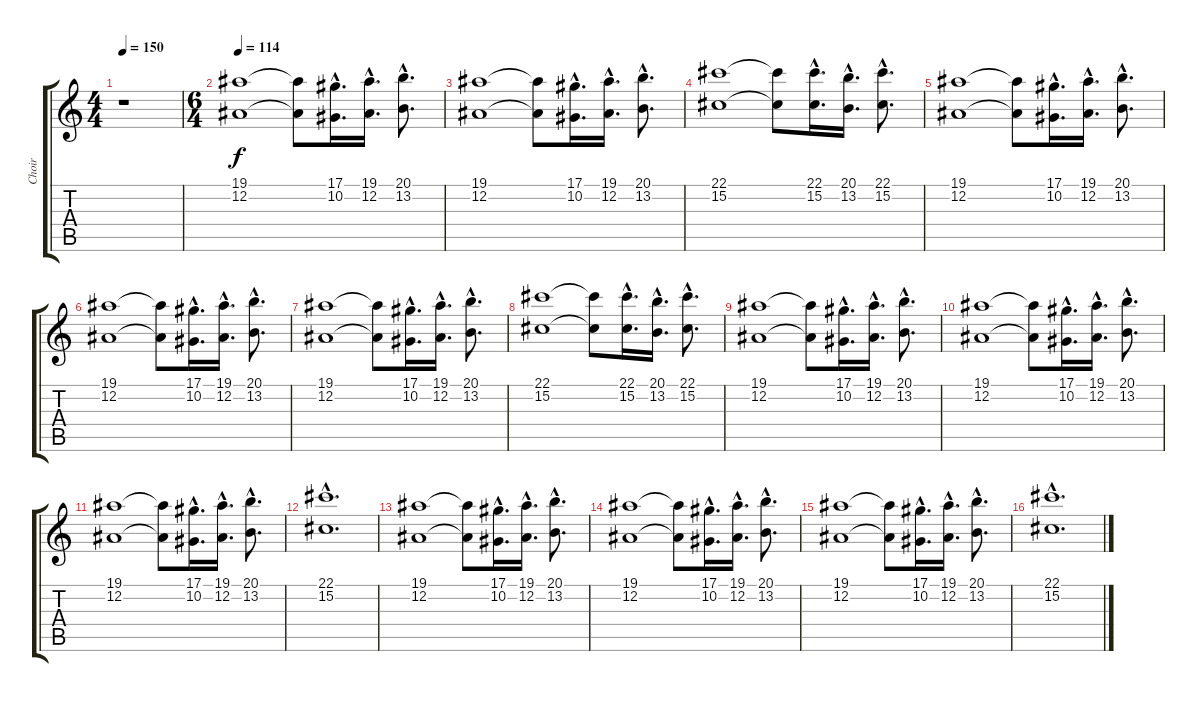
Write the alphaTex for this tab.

\track ("Choir" "Choir") {instrument choiraahs}
\staff {score tabs}
\tuning (Eb4 Bb3 Gb3 Db3 Ab2 Eb2) {hide}
\ts (4 4)
\tempo 150
\clef g2
\ks c
r.1{dy f} |
\ts (6 4)
\tempo 114
(19.1 12.2).1 (19.1{t} 12.2{t}).8 (17.1{hac} 10.2{hac}).16{d} (19.1{hac} 12.2{hac}).16{d} (20.1{hac} 13.2{hac}).8{d} |
(19.1 12.2).1 (19.1{t} 12.2{t}).8 (17.1{hac} 10.2{hac}).16{d} (19.1{hac} 12.2{hac}).16{d} (20.1{hac} 13.2{hac}).8{d} |
(22.1 15.2).1 (22.1{t} 15.2{t}).8 (22.1{hac} 15.2{hac}).16{d} (20.1{hac} 13.2{hac}).16{d} (22.1{hac} 15.2{hac}).8{d} |
(19.1 12.2).1 (19.1{t} 12.2{t}).8 (17.1{hac} 10.2{hac}).16{d} (19.1{hac} 12.2{hac}).16{d} (20.1{hac} 13.2{hac}).8{d} |
(19.1 12.2).1 (19.1{t} 12.2{t}).8 (17.1{hac} 10.2{hac}).16{d} (19.1{hac} 12.2{hac}).16{d} (20.1{hac} 13.2{hac}).8{d} |
(19.1 12.2).1 (19.1{t} 12.2{t}).8 (17.1{hac} 10.2{hac}).16{d} (19.1{hac} 12.2{hac}).16{d} (20.1{hac} 13.2{hac}).8{d} |
(22.1 15.2).1 (22.1{t} 15.2{t}).8 (22.1{hac} 15.2{hac}).16{d} (20.1{hac} 13.2{hac}).16{d} (22.1{hac} 15.2{hac}).8{d} |
(19.1 12.2).1 (19.1{t} 12.2{t}).8 (17.1{hac} 10.2{hac}).16{d} (19.1{hac} 12.2{hac}).16{d} (20.1{hac} 13.2{hac}).8{d} |
(19.1 12.2).1 (19.1{t} 12.2{t}).8 (17.1{hac} 10.2{hac}).16{d} (19.1{hac} 12.2{hac}).16{d} (20.1{hac} 13.2{hac}).8{d} |
(19.1 12.2).1 (19.1{t} 12.2{t}).8 (17.1{hac} 10.2{hac}).16{d} (19.1{hac} 12.2{hac}).16{d} (20.1{hac} 13.2{hac}).8{d} |
(22.1{hac} 15.2{hac}).1{d} |
(19.1 12.2).1 (19.1{t} 12.2{t}).8 (17.1{hac} 10.2{hac}).16{d} (19.1{hac} 12.2{hac}).16{d} (20.1{hac} 13.2{hac}).8{d} |
(19.1 12.2).1{volume 12} (19.1{t} 12.2{t}).8 (17.1{hac} 10.2{hac}).16{d} (19.1{hac} 12.2{hac}).16{d} (20.1{hac} 13.2{hac}).8{d} |
(19.1 12.2).1{volume 8} (19.1{t} 12.2{t}).8 (17.1{hac} 10.2{hac}).16{d} (19.1{hac} 12.2{hac}).16{d} (20.1{hac} 13.2{hac}).8{d} |
(22.1{hac} 15.2{hac}).1{d volume 4}
